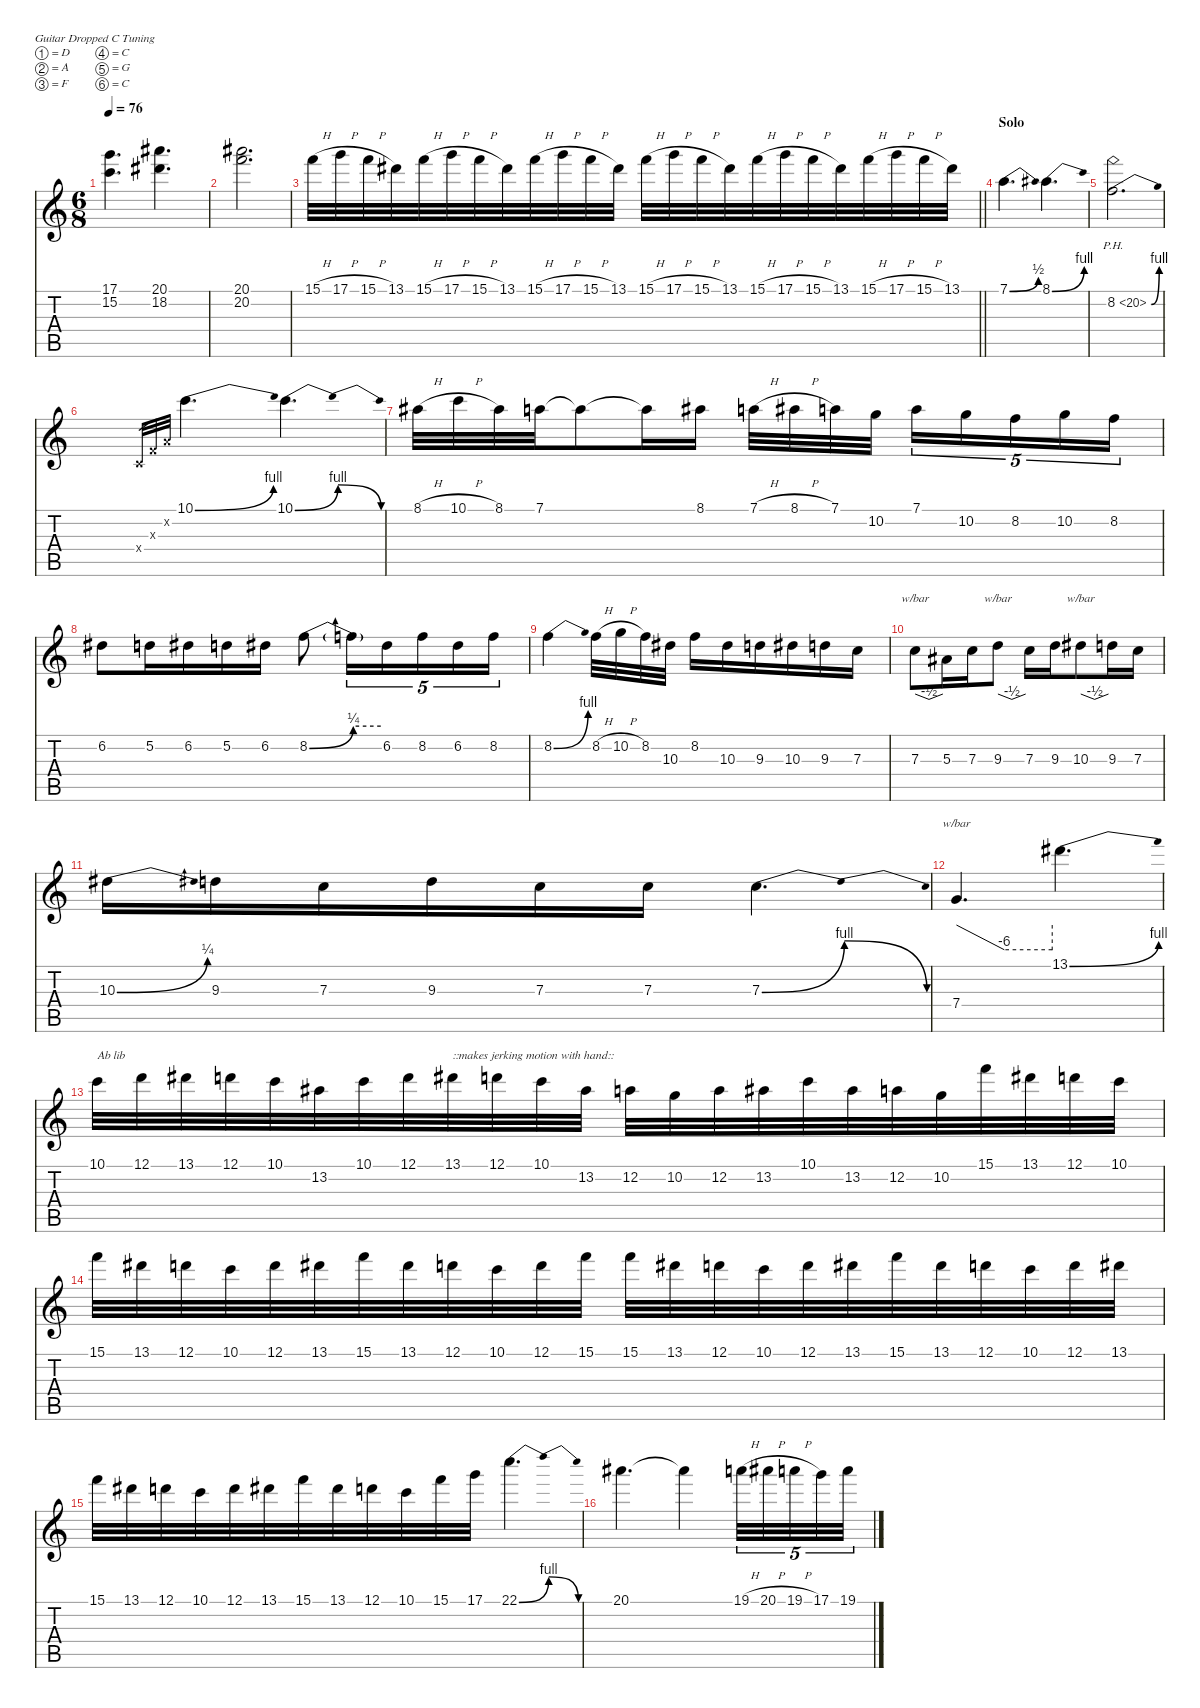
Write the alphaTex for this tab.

\defaultSystemsLayout 4
\hideDynamics
\bracketExtendMode nobrackets
\singleTrackTrackNamePolicy hidden
\multiTrackTrackNamePolicy hidden
\firstSystemTrackNameMode fullname
\firstSystemTrackNameOrientation horizontal
\otherSystemsTrackNameOrientation horizontal
\track ("Additional/Solo Guitar" "od.guit.") {instrument overdrivenguitar}
\staff {score tabs}
\tuning (D4 A3 F3 C3 G2 C2)
\ts (6 8)
\tempo 76
\clef g2
\ks c
(17.1 15.2).4{d dy f beam Down} (20.1{acc #} 18.2{acc #}).4{d beam Down} |
(20.1{acc #} 20.2).2{d beam Down} |
\barLineRight lightlight
15.1{h}.32{beam Down} 17.1{h}.32{beam Down} 15.1{h}.32{beam Down} 13.1{acc #}.32{beam Down} 15.1{h}.32{beam Down} 17.1{h}.32{beam Down} 15.1{h}.32{beam Down} 13.1{acc #}.32{beam Down} 15.1{h}.32{beam Down} 17.1{h}.32{beam Down} 15.1{h}.32{beam Down} 13.1{acc #}.32{beam Down} 15.1{h}.32{beam Down} 17.1{h}.32{beam Down} 15.1{h}.32{beam Down} 13.1{acc #}.32{beam Down} 15.1{h}.32{beam Down} 17.1{h}.32{beam Down} 15.1{h}.32{beam Down} 13.1{acc #}.32{beam Down} 15.1{h}.32{beam Down} 17.1{h}.32{beam Down} 15.1{h}.32{beam Down} 13.1{acc #}.32{beam Down} |
\section ("" "Solo")
7.1{be (bend 0 0 30 2)}.4{d dy fff beam Down} 8.1{be (bend 0 0 30 4) acc #}.4{d beam Down} |
8.2{be (bend 0 0 15 4) ph 12}.2{d beam Down} |
0.4{x}.32{gr dy mf beam Up} 0.3{x}.32{gr beam Up} 0.2{x}.32{gr beam Up} 10.1{be (bend 0 0 30 4)}.4{d dy fff beam Down} 10.1{be (bendrelease 0 0 15 4 30 4 45 0)}.4{d beam Down} |
8.1{h acc #}.32{beam Down} 10.1{h}.32{beam Down} 8.1{acc #}.32{beam Down} 7.1.32{beam Down} 7.1{t}.8{beam Down} 7.1{t}.16{beam Down} 8.1{acc #}.16{beam Down} 7.1{h}.32{beam Down} 8.1{h acc #}.32{beam Down} 7.1.32{beam Down} 10.2.32{beam Down} 7.1.16{tu (5 4) beam Down} 10.2.16{tu (5 4) beam Down} 8.2.16{tu (5 4) beam Down} 10.2.16{tu (5 4) beam Down} 8.2.16{tu (5 4) beam Down} |
6.2{acc #}.8{beam Down} 5.2.16{beam Down} 6.2{acc #}.16{beam Down} 5.2.16{beam Down} 6.2{acc #}.16{beam Down} 8.2{be (bend 0 0 60 1)}.8{beam Down} 8.2{be (hold 0 1 60 1) t}.16{tu (5 4) beam Down} 6.2{acc #}.16{tu (5 4) beam Down} 8.2.16{tu (5 4) beam Down} 6.2{acc #}.16{tu (5 4) beam Down} 8.2.16{tu (5 4) beam Down} |
8.2{be (bend 0 0 30 4)}.4{beam Down} 8.2{h}.32{beam Down} 10.2{h}.32{beam Down} 8.2.32{beam Down} 10.3{acc #}.32{beam Down} 8.2.16{beam Down} 10.3{acc #}.16{beam Down} 9.3.16{beam Down} 10.3{acc #}.16{beam Down} 9.3.16{beam Down} 7.3.16{beam Down} |
7.3.8{tbe (custom default 0 0 30 -2 30 -2 60 0 0 0 60 0) beam Down} 5.3{acc #}.16{beam Down} 7.3.16{beam Down} 9.3.8{tbe (custom default 0 0 30 -2 30 -2 60 0 0 0 60 0) beam Down} 7.3.16{beam Down} 9.3.16{beam Down} 10.3{acc #}.8{tbe (custom default 0 0 30 -2 30 -2 60 0 0 0 60 0) beam Down} 9.3.16{beam Down} 7.3.16{beam Down} |
10.3{be (bend 0 0 30 1) acc #}.16{beam Down} 9.3.16{beam Down} 7.3.16{beam Down} 9.3.16{beam Down} 7.3.16{beam Down} 7.3.16{beam Down} 7.3{be (bendrelease 0 0 15 4 30 4 45 0)}.4{d beam Down} |
7.4.4{d tbe (custom default 0 0 30 -24 30 -24 60 -24 0 0 60 0) beam Up} 13.1{be (bend 0 0 4.0000002 4) acc #}.4{d beam Down} |
10.1.32{txt "Ab lib" dy f beam Down} 12.1.32{beam Down} 13.1{acc #}.32{beam Down} 12.1.32{beam Down} 10.1.32{beam Down} 13.2{acc #}.32{beam Down} 10.1.32{beam Down} 12.1.32{beam Down} 13.1{acc #}.32{txt "::makes jerking motion with hand::" beam Down} 12.1.32{beam Down} 10.1.32{beam Down} 13.2{acc #}.32{beam Down} 12.2.32{beam Down} 10.2.32{beam Down} 12.2.32{beam Down} 13.2{acc #}.32{beam Down} 10.1.32{beam Down} 13.2{acc #}.32{beam Down} 12.2.32{beam Down} 10.2.32{beam Down} 15.1.32{beam Down} 13.1{acc #}.32{beam Down} 12.1.32{beam Down} 10.1.32{beam Down} |
15.1.32{beam Down} 13.1{acc #}.32{beam Down} 12.1.32{beam Down} 10.1.32{beam Down} 12.1.32{beam Down} 13.1{acc #}.32{beam Down} 15.1.32{beam Down} 13.1{acc #}.32{beam Down} 12.1.32{beam Down} 10.1.32{beam Down} 12.1.32{beam Down} 15.1.32{beam Down} 15.1.32{beam Down} 13.1{acc #}.32{beam Down} 12.1.32{beam Down} 10.1.32{beam Down} 12.1.32{beam Down} 13.1{acc #}.32{beam Down} 15.1.32{beam Down} 13.1{acc #}.32{beam Down} 12.1.32{beam Down} 10.1.32{beam Down} 12.1.32{beam Down} 13.1{acc #}.32{beam Down} |
15.1.32{beam Down} 13.1{acc #}.32{beam Down} 12.1.32{beam Down} 10.1.32{beam Down} 12.1.32{beam Down} 13.1{acc #}.32{beam Down} 15.1.32{beam Down} 13.1{acc #}.32{beam Down} 12.1.32{beam Down} 10.1.32{beam Down} 15.1.32{beam Down} 17.1.32{beam Down} 22.1{be (bendrelease 0 0 7.0000002 4 54 4 60 0)}.4{d dy fff beam Down} |
20.1{acc #}.4{d beam Down} 20.1{t acc #}.4{dy f beam Down} 19.1{h}.32{tu (5 4) dy fff beam Down} 20.1{h acc #}.32{tu (5 4) beam Down} 19.1{h}.32{tu (5 4) beam Down} 17.1.32{tu (5 4) beam Down} 19.1.32{tu (5 4) beam Down}
